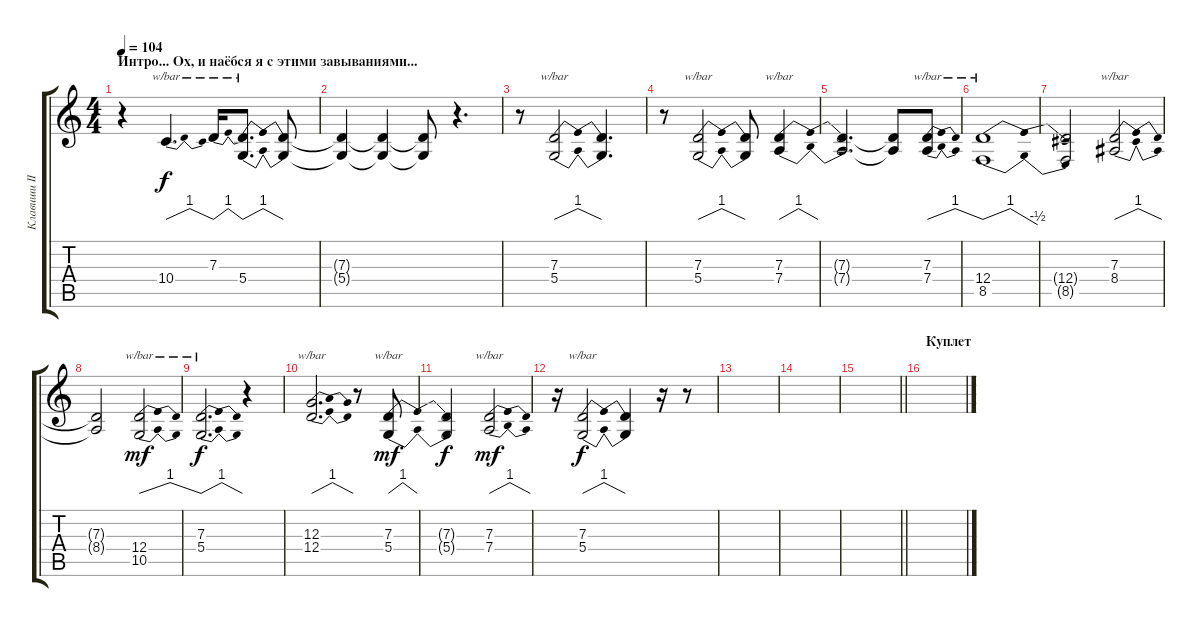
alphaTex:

\track ("Клавиши II" "Клавиши II") {instrument synthvoice}
\staff {score tabs}
\tuning (E4 B3 G3 D3 A2 E2) {hide}
\ts (4 4)
\section ("" "Интро... Ох, и наёбся я с этими завываниями...")
\tempo 104
\clef g2
\ks c
r.4{dy f instrument synthvoice} 10.4.4{d tbe (dip default 0 0 5 4 10 4 60 0)} 7.3.16{tbe (dip default 0 0 5 4 11 4 60 0)} (7.3{t} 5.4).8{d tbe (dip default 0 0 5 4 10 4 60 0)} (7.3{t} 5.4{t}).8 |
(7.3{t} 5.4{t}).4 (7.3{t} 5.4{t}).4 (7.3{t} 5.4{t}).8 r.4{d} |
r.8 (7.3 5.4).2{tbe (dip default 0 0 5 4 10 4 60 0)} (7.3{t} 5.4{t}).4{d} |
r.8 (7.3 5.4).2{tbe (dip default 0 0 5 4 10 4 60 0)} (7.3{t} 5.4{t}).8 (7.3 7.4).4{tbe (dip default 0 0 5 4 10 4 60 0)} |
(7.3{t} 7.4{t}).2{d} (7.3{t} 7.4{t}).8 (7.3 7.4).8{tbe (dip default 0 0 5 4 10 4 60 0)} |
(12.4 8.5).1{tbe (dip default 0 0 5 4 10 4 60 -2)} |
(12.4{t} 8.5{t}).2 (7.3 8.4).2{tbe (dip default 0 0 5 4 10 4 60 0)} |
(7.3{t} 8.4{t}).2 (12.4 10.5).2{tbe (dip default 0 0 5 4 10 4 60 0) dy mf} |
(7.3 5.4).2{d tbe (dip default 0 0 5 4 10 4 60 0) dy f} r.4 |
(12.3 12.4).2{d tbe (dip default 0 0 5 4 10 4 60 0)} r.8 (7.3 5.4).8{tbe (dip default 0 0 5 4 10 4 60 0) dy mf} |
(7.3{t} 5.4{t}).2{dy f} (7.3 7.4).2{tbe (dip default 0 0 5 4 10 4 60 0) dy mf} |
r.16 (7.3 5.4).2{tbe (dip default 0 0 4 4 10 4 60 0) dy f} (7.3{t} 5.4{t}).4 r.16 r.8 |
|
|
\barLineRight lightlight
|
\section ("" "Куплет")
